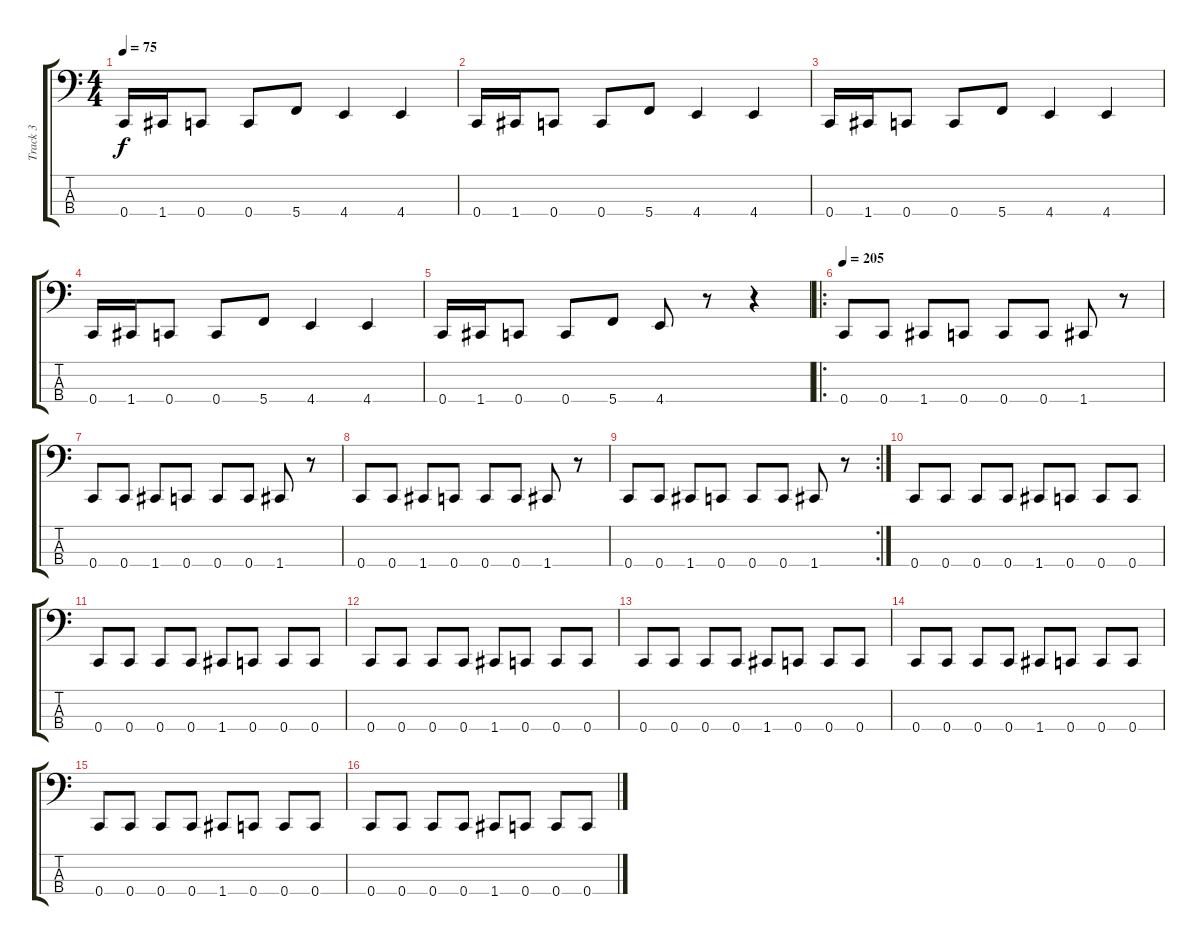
\track ("Track 3" "Track 3") {instrument electricbassfinger}
\staff {score tabs}
\tuning (F2 C2 G1 C1) {hide}
\ts (4 4)
\tempo 75
\clef f4
\ks c
0.4.16{dy f} 1.4.16 0.4.8 0.4.8 5.4.8 4.4.4 4.4.4 |
0.4.16 1.4.16 0.4.8 0.4.8 5.4.8 4.4.4 4.4.4 |
0.4.16 1.4.16 0.4.8 0.4.8 5.4.8 4.4.4 4.4.4 |
0.4.16 1.4.16 0.4.8 0.4.8 5.4.8 4.4.4 4.4.4 |
0.4.16 1.4.16 0.4.8 0.4.8 5.4.8 4.4.8 r.8 r.4 |
\ro
\tempo 205
0.4.8 0.4.8 1.4.8 0.4.8 0.4.8 0.4.8 1.4.8 r.8 |
0.4.8 0.4.8 1.4.8 0.4.8 0.4.8 0.4.8 1.4.8 r.8 |
0.4.8 0.4.8 1.4.8 0.4.8 0.4.8 0.4.8 1.4.8 r.8 |
\rc 2
0.4.8 0.4.8 1.4.8 0.4.8 0.4.8 0.4.8 1.4.8 r.8 |
0.4.8 0.4.8 0.4.8 0.4.8 1.4.8 0.4.8 0.4.8 0.4.8 |
0.4.8 0.4.8 0.4.8 0.4.8 1.4.8 0.4.8 0.4.8 0.4.8 |
0.4.8 0.4.8 0.4.8 0.4.8 1.4.8 0.4.8 0.4.8 0.4.8 |
0.4.8 0.4.8 0.4.8 0.4.8 1.4.8 0.4.8 0.4.8 0.4.8 |
0.4.8 0.4.8 0.4.8 0.4.8 1.4.8 0.4.8 0.4.8 0.4.8 |
0.4.8 0.4.8 0.4.8 0.4.8 1.4.8 0.4.8 0.4.8 0.4.8 |
0.4.8 0.4.8 0.4.8 0.4.8 1.4.8 0.4.8 0.4.8 0.4.8
